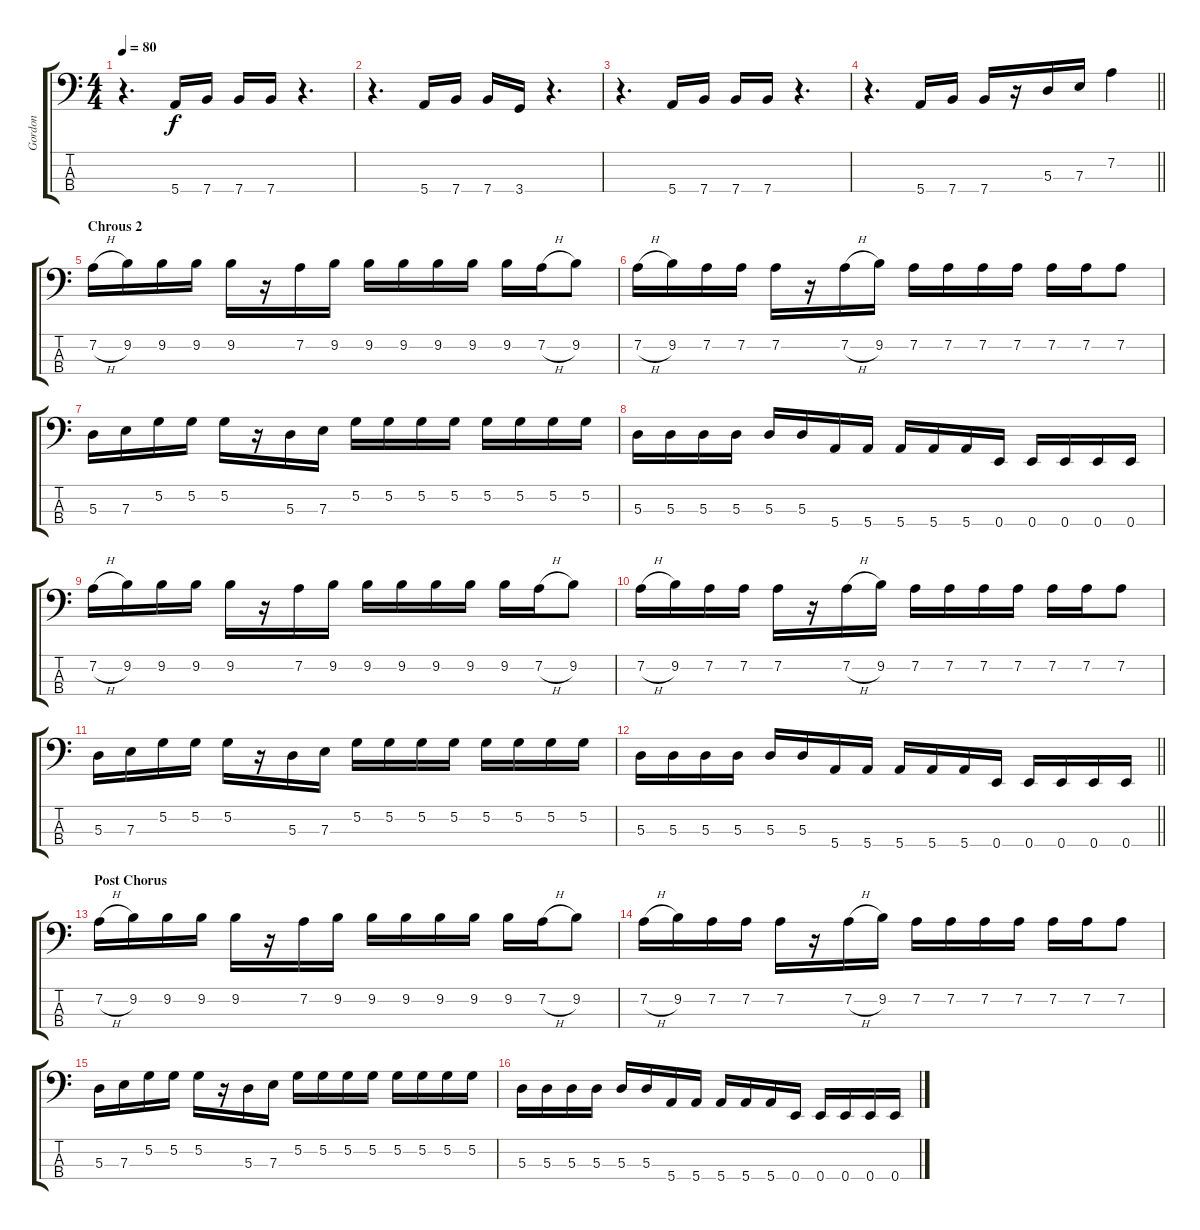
\track ("Gordon" "Gordon") {instrument electricbassfinger}
\staff {score tabs}
\tuning (G2 D2 A1 E1) {hide}
\ts (4 4)
\tempo 80
\clef f4
\ks c
r.4{d dy f} 5.4.16 7.4.16 7.4.16 7.4.16 r.4{d} |
r.4{d} 5.4.16 7.4.16 7.4.16 3.4.16 r.4{d} |
r.4{d} 5.4.16 7.4.16 7.4.16 7.4.16 r.4{d} |
\barLineRight lightlight
r.4{d} 5.4.16 7.4.16 7.4.16 r.16 5.3.16 7.3.16 7.2.4 |
\section ("" "Chrous 2")
7.2{h}.16 9.2.16 9.2.16 9.2.16 9.2.16 r.16 7.2.16 9.2.16 9.2.16 9.2.16 9.2.16 9.2.16 9.2.16 7.2{h}.16 9.2.8 |
7.2{h}.16 9.2.16 7.2.16 7.2.16 7.2.16 r.16 7.2{h}.16 9.2.16 7.2.16 7.2.16 7.2.16 7.2.16 7.2.16 7.2.16 7.2.8 |
5.3.16 7.3.16 5.2.16 5.2.16 5.2.16 r.16 5.3.16 7.3.16 5.2.16 5.2.16 5.2.16 5.2.16 5.2.16 5.2.16 5.2.16 5.2.16 |
5.3.16 5.3.16 5.3.16 5.3.16 5.3.16 5.3.16 5.4.16 5.4.16 5.4.16 5.4.16 5.4.16 0.4.16 0.4.16 0.4.16 0.4.16 0.4.16 |
7.2{h}.16 9.2.16 9.2.16 9.2.16 9.2.16 r.16 7.2.16 9.2.16 9.2.16 9.2.16 9.2.16 9.2.16 9.2.16 7.2{h}.16 9.2.8 |
7.2{h}.16 9.2.16 7.2.16 7.2.16 7.2.16 r.16 7.2{h}.16 9.2.16 7.2.16 7.2.16 7.2.16 7.2.16 7.2.16 7.2.16 7.2.8 |
5.3.16 7.3.16 5.2.16 5.2.16 5.2.16 r.16 5.3.16 7.3.16 5.2.16 5.2.16 5.2.16 5.2.16 5.2.16 5.2.16 5.2.16 5.2.16 |
\barLineRight lightlight
5.3.16 5.3.16 5.3.16 5.3.16 5.3.16 5.3.16 5.4.16 5.4.16 5.4.16 5.4.16 5.4.16 0.4.16 0.4.16 0.4.16 0.4.16 0.4.16 |
\section ("" "Post Chorus")
7.2{h}.16 9.2.16 9.2.16 9.2.16 9.2.16 r.16 7.2.16 9.2.16 9.2.16 9.2.16 9.2.16 9.2.16 9.2.16 7.2{h}.16 9.2.8 |
7.2{h}.16 9.2.16 7.2.16 7.2.16 7.2.16 r.16 7.2{h}.16 9.2.16 7.2.16 7.2.16 7.2.16 7.2.16 7.2.16 7.2.16 7.2.8 |
5.3.16 7.3.16 5.2.16 5.2.16 5.2.16 r.16 5.3.16 7.3.16 5.2.16 5.2.16 5.2.16 5.2.16 5.2.16 5.2.16 5.2.16 5.2.16 |
5.3.16 5.3.16 5.3.16 5.3.16 5.3.16 5.3.16 5.4.16 5.4.16 5.4.16 5.4.16 5.4.16 0.4.16 0.4.16 0.4.16 0.4.16 0.4.16
